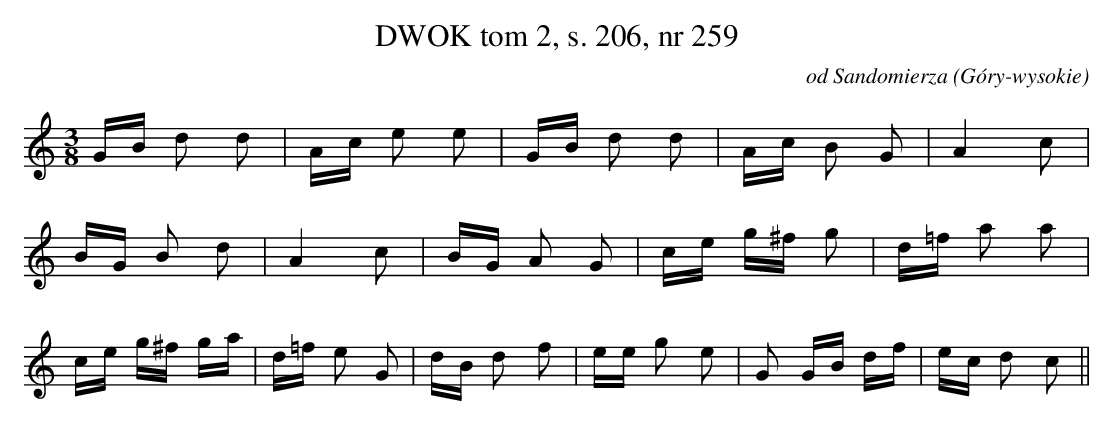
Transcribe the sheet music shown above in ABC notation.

X:1
T:DWOK tom 2, s. 206, nr 259
O:od Sandomierza (Góry-wysokie)
L:1/16
M:3/8
K:C
GB d2 d2|Ac e2 e2|GB d2 d2|Ac B2 G2|A4 c2|
BG B2 d2|A4 c2|BG A2 G2|ce g^f g2|d=f a2 a2|
ce g^f ga|d=f e2 G2|dB d2 f2|ee g2 e2|G2 GB df| ec d2 c2||
